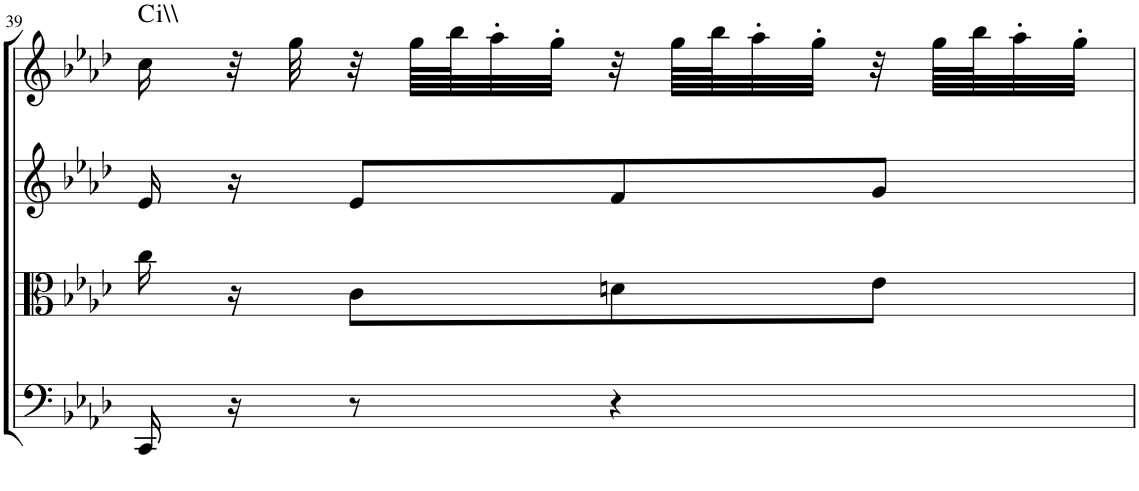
**kern	**kern	**kern	**kern	**harte
*part4	*part3	*part2	*part1	*part1
*staff4	*staff3	*staff2	*staff1	*
*I"Cello	*I"Viola	*I"2nd Violin	*I"1st Violin	*
*	*I'Vla	*I'Vln	*I'Vln	*
!!LO:PB:g=z
*clefF4	*clefC3	*clefG2	*clefG2	*
*k[b-e-a-d-]	*k[b-e-a-d-]	*k[b-e-a-d-]	*k[b-e-a-d-]	*
*f:	*f:	*f:	*f:	*
*M2/4	*M2/4	*M2/4	*M2/4	*
=39	=39	=39	=39	=39
!	!	!	!	!LO:H:kt=i
16CC/	16cc\	16e-/	16cc\	.
16r	16r	16r	32r	.
.	.	.	32gg\	.
8r	8c\L	8e-/L	32r	.
.	.	.	64gg\LLLL	.
.	.	.	64bb-\J	.
.	.	.	32aa-'\	.
.	.	.	32gg'\JJJ	.
4r	8dn\	8f/	32r	.
.	.	.	64gg\LLLL	.
.	.	.	64bb-\J	.
.	.	.	32aa-'\	.
.	.	.	32gg'\JJJ	.
.	8e-\J	8g/J	32r	.
.	.	.	64gg\LLLL	.
.	.	.	64bb-\J	.
.	.	.	32aa-'\	.
.	.	.	32gg'\JJJ	.
=	=	=	=	=
*-	*-	*-	*-	*-
